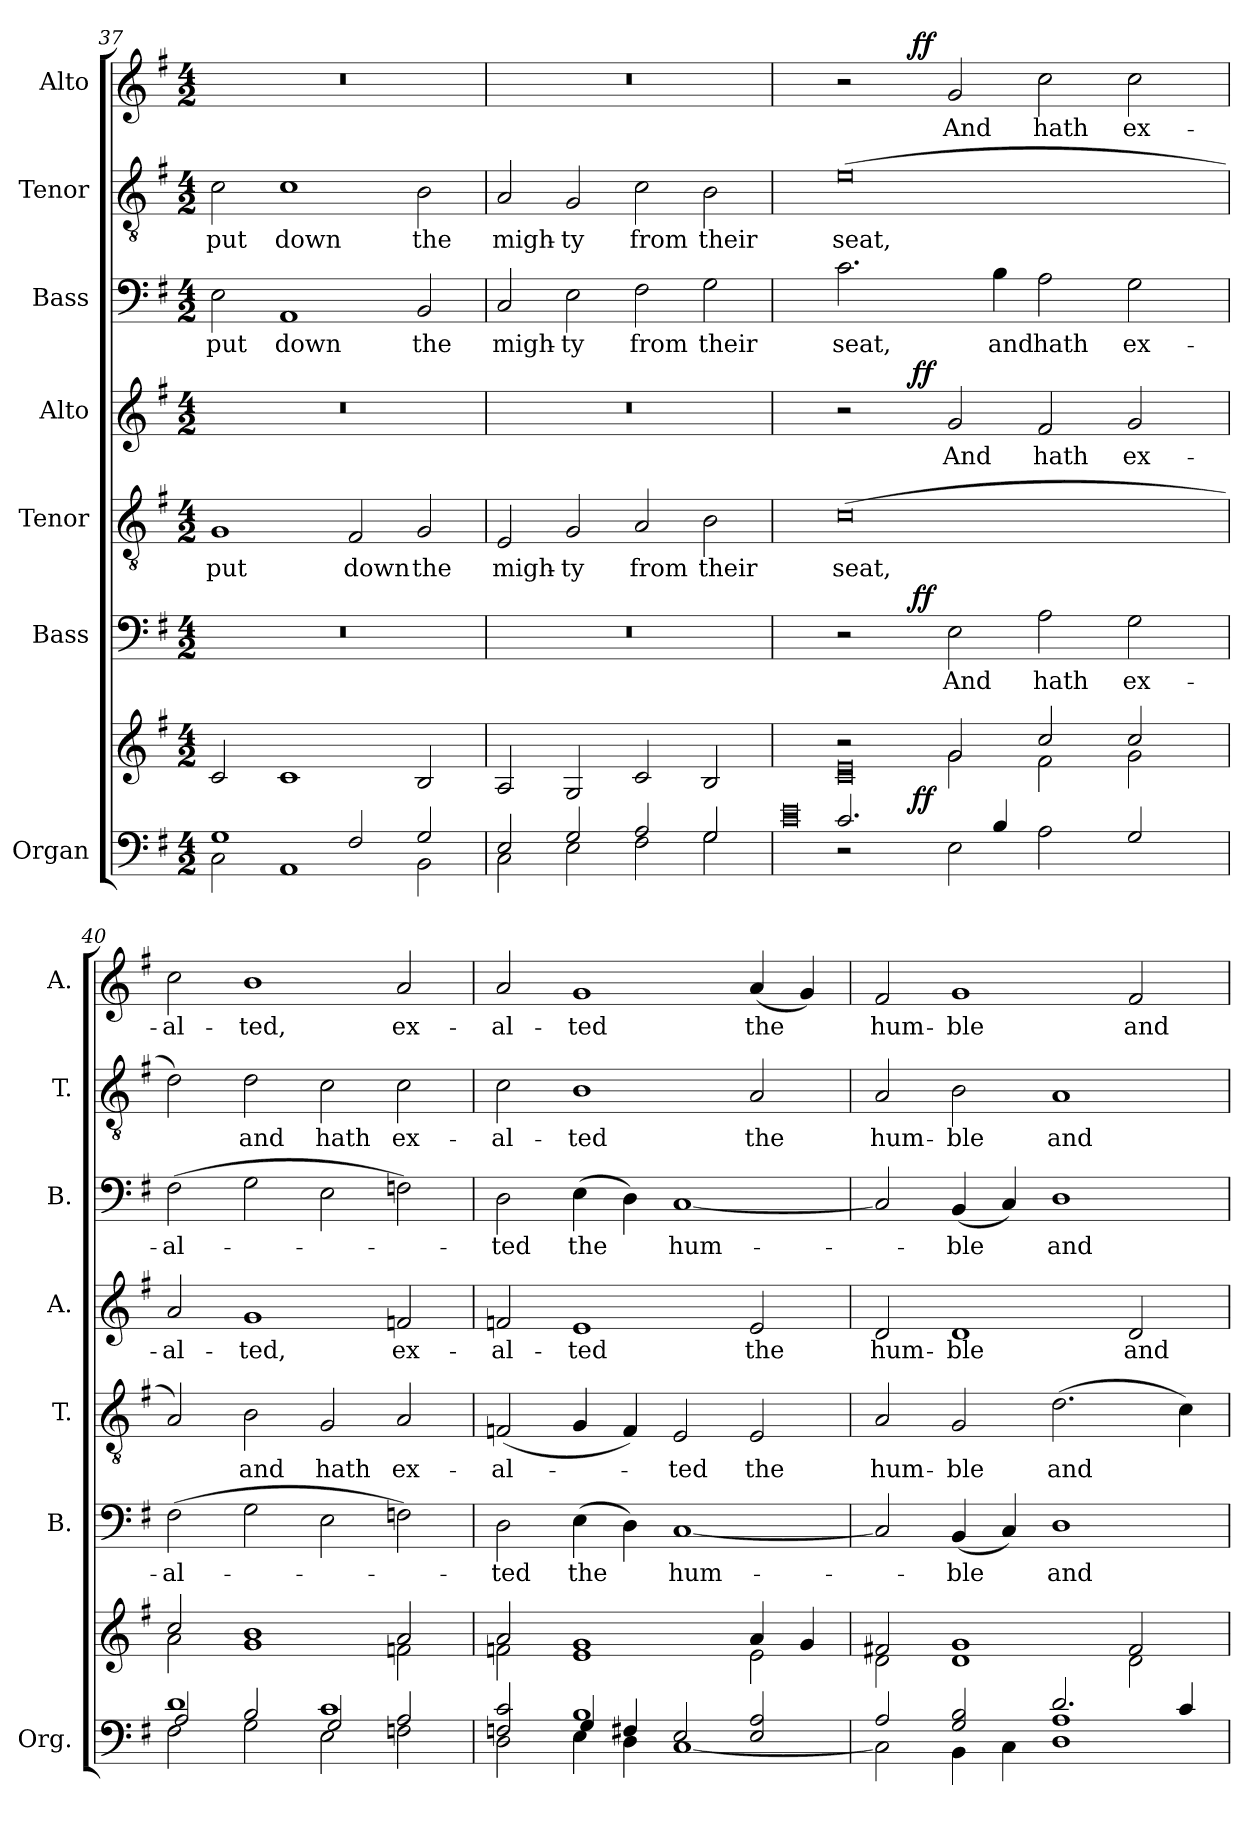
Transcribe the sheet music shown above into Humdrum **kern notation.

**kern	**kern	**dynam	**kern	**text	**dynam	**kern	**text	**kern	**text	**dynam	**kern	**text	**kern	**text	**kern	**text	**dynam
*part7	*part7	*part7	*part6	*part6	*part6	*part5	*part5	*part4	*part4	*part4	*part3	*part3	*part2	*part2	*part1	*part1	*part1
*staff8	*staff7	*staff7/8	*staff6	*staff6	*staff6	*staff5	*staff5	*staff4	*staff4	*staff4	*staff3	*staff3	*staff2	*staff2	*staff1	*staff1	*staff1
*I"Organ	*	*	*I"Bass	*	*	*I"Tenor	*	*I"Alto	*	*	*I"Bass	*	*I"Tenor	*	*I"Alto	*	*
*I'Org.	*	*	*I'B.	*	*	*I'T.	*	*I'A.	*	*	*I'B.	*	*I'T.	*	*I'A.	*	*
*clefF4	*clefG2	*	*clefF4	*	*	*clefGv2	*	*clefG2	*	*	*clefF4	*	*clefGv2	*	*clefG2	*	*
*	*	*	*	*	*	*ITrd7c12	*	*	*	*	*	*	*ITrd7c12	*	*	*	*
*k[f#]	*k[f#]	*	*k[f#]	*	*	*k[f#]	*	*k[f#]	*	*	*k[f#]	*	*k[f#]	*	*k[f#]	*	*
*G:	*G:	*	*G:	*	*	*G:	*	*G:	*	*	*G:	*	*G:	*	*G:	*	*
*M4/2	*M4/2	*	*M4/2	*	*	*M4/2	*	*M4/2	*	*	*M4/2	*	*M4/2	*	*M4/2	*	*
=37	=37	=37	=37	=37	=37	=37	=37	=37	=37	=37	=37	=37	=37	=37	=37	=37	=37
*^	*	*	*	*	*	*	*	*	*	*	*	*	*	*	*	*	*
!	!	!	!	!LO:N:vis=1	!	!	!	!	!	!	!	!	!	!	!	!	!	!
!	!	!	!	!	!	!	!	!LO:LY:b:color=#000000	!LO:N:vis=1	!	!	!	!	!	!	!	!	!
!	!	!	!	!	!	!	!	!	!	!	!	!	!LO:LY:b:color=#000000	!	!	!	!	!
!	!	!	!	!	!	!	!	!	!	!	!	!	!	!	!LO:LY:b:color=#000000	!LO:N:vis=1	!	!
1Gi	2Ci\	2ci/	.	0r	.	.	1GGi	put	0r	.	.	2Ei\	put	2Ci\	put	0r	.	.
!	!	!	!	!	!	!	!	!	!	!	!	!	!LO:LY:b:color=#000000	!	!	!	!	!
!	!	!	!	!	!	!	!	!	!	!	!	!	!	!	!LO:LY:b:color=#000000	!	!	!
.	1AAi	1ci	.	.	.	.	.	.	.	.	.	1AAi	down	1Ci	down	.	.	.
!	!	!	!	!	!	!	!	!LO:LY:b:color=#000000	!	!	!	!	!	!	!	!	!	!
2F#i/	.	.	.	.	.	.	2FF#i/	down	.	.	.	.	.	.	.	.	.	.
!	!	!	!	!	!	!	!	!LO:LY:b:color=#000000	!	!	!	!	!	!	!	!	!	!
!	!	!	!	!	!	!	!	!	!	!	!	!	!LO:LY:b:color=#000000	!	!	!	!	!
!	!	!	!	!	!	!	!	!	!	!	!	!	!	!	!LO:LY:b:color=#000000	!	!	!
2Gi/	2BBi\	2Bi/	.	.	.	.	2GGi/	the	.	.	.	2BBi/	the	2BBi\	the	.	.	.
=38	=38	=38	=38	=38	=38	=38	=38	=38	=38	=38	=38	=38	=38	=38	=38	=38	=38	=38
!	!	!	!	!LO:N:vis=1	!	!	!	!	!	!	!	!	!	!	!	!	!	!
!	!	!	!	!	!	!	!	!LO:LY:b:color=#000000	!LO:N:vis=1	!	!	!	!	!	!	!	!	!
!	!	!	!	!	!	!	!	!	!	!	!	!	!LO:LY:b:color=#000000	!	!	!	!	!
!	!	!	!	!	!	!	!	!	!	!	!	!	!	!	!LO:LY:b:color=#000000	!LO:N:vis=1	!	!
2Ei/	2Ci\	2Ai/	.	0r	.	.	2EEi/	migh-	0r	.	.	2Ci/	migh-	2AAi/	migh-	0r	.	.
!	!	!	!	!	!	!	!	!LO:LY:b:color=#000000	!	!	!	!	!	!	!	!	!	!
!	!	!	!	!	!	!	!	!	!	!	!	!	!LO:LY:b:color=#000000	!	!	!	!	!
!	!	!	!	!	!	!	!	!	!	!	!	!	!	!	!LO:LY:b:color=#000000	!	!	!
2Gi/	2Ei\	2Gi/	.	.	.	.	2GGi/	-ty	.	.	.	2Ei\	-ty	2GGi/	-ty	.	.	.
!	!	!	!	!	!	!	!	!LO:LY:b:color=#000000	!	!	!	!	!	!	!	!	!	!
!	!	!	!	!	!	!	!	!	!	!	!	!	!LO:LY:b:color=#000000	!	!	!	!	!
!	!	!	!	!	!	!	!	!	!	!	!	!	!	!	!LO:LY:b:color=#000000	!	!	!
2Ai/	2F#i\	2ci/	.	.	.	.	2AAi/	from	.	.	.	2F#i\	from	2Ci\	from	.	.	.
!	!	!	!	!	!	!	!	!LO:LY:b:color=#000000	!	!	!	!	!	!	!	!	!	!
!	!	!	!	!	!	!	!	!	!	!	!	!	!LO:LY:b:color=#000000	!	!	!	!	!
!	!	!	!	!	!	!	!	!	!	!	!	!	!	!	!LO:LY:b:color=#000000	!	!	!
2Gi/	2Gi\	2Bi/	.	.	.	.	2BBi\	their	.	.	.	2Gi\	their	2BBi\	their	.	.	.
=39	=39	=39	=39	=39	=39	=39	=39	=39	=39	=39	=39	=39	=39	=39	=39	=39	=39	=39
*	*^	*^	*	*	*	*	*	*	*	*	*	*	*	*	*	*	*	*
*	*	*	*	*^	*	*	*	*	*	*	*	*	*	*	*	*	*	*	*	*
!	!	!	!	!	!	!	!	!	!	!	!LO:LY:b:color=#000000	!	!	!	!	!	!	!	!	!	!
!	!	!	!	!	!	!	!	!	!	!	!	!	!	!	!	!LO:LY:b:color=#000000	!	!	!	!	!
!	!	!	!	!	!	!	!	!	!	!	!	!	!	!	!	!	!	!LO:LY:b:color=#000000	!	!	!
*	*	*	*	*	*^	*	*^	*	*	*	*	*^	*	*	*	*	*	*	*^	*	*
2.ci/	2r	0ci 0ei	2r	2r	0ci 0ei	4ryy	.	2r	4ryy	.	.	(0Ci	seat,	2r	4ryy	.	.	2.ci\	seat,	(0Ei	seat,	2r	4ryy	.	.
.	.	.	.	.	.	16ryy	.	.	16ryy	.	.	.	.	.	16ryy	.	.	.	.	.	.	.	16ryy	.	.
.	.	.	.	.	.	64.ryy	.	.	64.ryy	.	.	.	.	.	64.ryy	.	.	.	.	.	.	.	64.ryy	.	.
.	.	.	.	.	.	1ryy	ff	.	1ryy	.	ff	.	.	.	1ryy	.	ff	.	.	.	.	.	1ryy	.	ff
!	!	!	!	!	!	!	!	!	!	!LO:LY:b:color=#000000	!	!	!	!	!	!	!	!	!	!	!	!	!	!	!
!	!	!	!	!	!	!	!	!	!	!	!	!	!	!	!	!LO:LY:b:color=#000000	!	!	!	!	!	!	!	!	!
!	!	!	!	!	!	!	!	!	!	!	!	!	!	!	!	!	!	!	!	!	!	!	!	!LO:LY:b:color=#000000	!
.	2Ei\	.	2gi/	2gi\	.	.	.	2Ei\	.	And	.	.	.	2gi/	.	And	.	.	.	.	.	2gi/	.	And	.
!	!	!	!	!	!	!	!	!	!	!	!	!	!	!	!	!	!	!	!LO:LY:b:color=#000000	!	!	!	!	!	!
4Bi/	.	.	.	.	.	.	.	.	.	.	.	.	.	.	.	.	.	4Bi\	and	.	.	.	.	.	.
!	!	!	!	!	!	!	!	!	!	!LO:LY:b:color=#000000	!	!	!	!	!	!	!	!	!	!	!	!	!	!	!
!	!	!	!	!	!	!	!	!	!	!	!	!	!	!	!	!LO:LY:b:color=#000000	!	!	!	!	!	!	!	!	!
!	!	!	!	!	!	!	!	!	!	!	!	!	!	!	!	!	!	!	!LO:LY:b:color=#000000	!	!	!	!	!	!
!	!	!	!	!	!	!	!	!	!	!	!	!	!	!	!	!	!	!	!	!	!	!	!	!LO:LY:b:color=#000000	!
2Ai\	1ryy	.	2cci/	2f#i\	.	.	.	2Ai\	.	hath	.	.	.	2f#i/	.	hath	.	2Ai\	hath	.	.	2cci\	.	hath	.
.	.	.	.	.	.	2ryy	.	.	2ryy	.	.	.	.	.	2ryy	.	.	.	.	.	.	.	2ryy	.	.
!	!	!	!	!	!	!	!	!	!	!LO:LY:b:color=#000000	!	!	!	!	!	!	!	!	!	!	!	!	!	!	!
!	!	!	!	!	!	!	!	!	!	!	!	!	!	!	!	!LO:LY:b:color=#000000	!	!	!	!	!	!	!	!	!
!	!	!	!	!	!	!	!	!	!	!	!	!	!	!	!	!	!	!	!LO:LY:b:color=#000000	!	!	!	!	!	!
!	!	!	!	!	!	!	!	!	!	!	!	!	!	!	!	!	!	!	!	!	!	!	!	!LO:LY:b:color=#000000	!
2Gi/	.	.	2cci/	2gi\	.	.	.	2Gi\	.	ex-	.	.	.	2gi/	.	ex-	.	2Gi\	ex-	.	.	2cci\	.	ex-	.
.	.	.	.	.	.	8ryy	.	.	8ryy	.	.	.	.	.	8ryy	.	.	.	.	.	.	.	8ryy	.	.
.	.	.	.	.	.	32ryy	.	.	32ryy	.	.	.	.	.	32ryy	.	.	.	.	.	.	.	32ryy	.	.
.	.	.	.	.	.	128ryy	.	.	128ryy	.	.	.	.	.	128ryy	.	.	.	.	.	.	.	128ryy	.	.
*	*	*	*	*v	*v	*v	*	*	*	*	*	*	*	*v	*v	*	*	*	*	*	*	*v	*v	*	*
*	*	*	*	*	*	*v	*v	*	*	*	*	*	*	*	*	*	*	*	*	*	*
=40	=40	=40	=40	=40	=40	=40	=40	=40	=40	=40	=40	=40	=40	=40	=40	=40	=40	=40	=40	=40
*	*	*	*^	*^	*	*^	*	*	*	*	*^	*	*	*	*	*	*	*^	*	*
!	!	!	!	!	!	!	!	!	!	!LO:LY:b:color=#000000	!	!	!	!	!	!	!	!	!	!	!	!	!	!	!
*	*	*	*	*v	*v	*v	*	*	*	*	*	*	*	*v	*v	*	*	*	*	*	*	*v	*v	*	*
*	*	*	*	*	*	*v	*v	*	*	*	*	*	*	*	*	*	*	*	*	*	*
*	*	*	*^	*^	*	*^	*	*	*	*	*^	*	*	*	*	*	*	*^	*	*
!	!	!	!	!	!	!	!	!	!	!	!	!	!	!	!	!LO:LY:b:color=#000000	!	!	!	!	!	!	!	!	!
*	*	*	*	*v	*v	*v	*	*	*	*	*	*	*	*v	*v	*	*	*	*	*	*	*v	*v	*	*
*	*	*	*	*	*	*v	*v	*	*	*	*	*	*	*	*	*	*	*	*	*	*
*	*	*	*^	*^	*	*^	*	*	*	*	*^	*	*	*	*	*	*	*^	*	*
!	!	!	!	!	!	!	!	!	!	!	!	!	!	!	!	!	!	!	!LO:LY:b:color=#000000	!	!	!	!	!	!
*	*	*	*	*v	*v	*v	*	*	*	*	*	*	*	*v	*v	*	*	*	*	*	*	*v	*v	*	*
*	*	*	*	*	*	*v	*v	*	*	*	*	*	*	*	*	*	*	*	*	*	*
*	*	*	*^	*^	*	*^	*	*	*	*	*^	*	*	*	*	*	*	*^	*	*
!	!	!	!	!	!	!	!	!	!	!	!	!	!	!	!	!	!	!	!	!	!	!	!	!LO:LY:b:color=#000000	!
*	*	*	*	*v	*v	*v	*	*	*	*	*	*	*	*v	*v	*	*	*	*	*	*	*v	*v	*	*
*	*	*	*	*	*	*v	*v	*	*	*	*	*	*	*	*	*	*	*	*	*	*
1di	2F#i\	2Ai/	2cci/	2ai\	.	(2F#i\	-al-	.	2AAi/)	.	2ai/	-al-	.	(2F#i\	-al-	2Di\)	.	2cci\	-al-	.
!	!	!	!	!	!	!	!	!	!	!LO:LY:b:color=#000000	!	!	!	!	!	!	!	!	!	!
!	!	!	!	!	!	!	!	!	!	!	!	!LO:LY:b:color=#000000	!	!	!	!	!	!	!	!
!	!	!	!	!	!	!	!	!	!	!	!	!	!	!	!	!	!LO:LY:b:color=#000000	!	!	!
!	!	!	!	!	!	!	!	!	!	!	!	!	!	!	!	!	!	!	!LO:LY:b:color=#000000	!
.	2Gi\	2Bi/	1bi	1gi	.	2Gi\	.	.	2BBi\	and	1gi	-ted,	.	2Gi\	.	2Di\	and	1bi	-ted,	.
!	!	!	!	!	!	!	!	!	!	!LO:LY:b:color=#000000	!	!	!	!	!	!	!	!	!	!
!	!	!	!	!	!	!	!	!	!	!	!	!	!	!	!	!	!LO:LY:b:color=#000000	!	!	!
1ci	2Ei\	2Gi/	.	.	.	2Ei\	.	.	2GGi/	hath	.	.	.	2Ei\	.	2Ci\	hath	.	.	.
!	!	!	!	!	!	!	!	!	!	!LO:LY:b:color=#000000	!	!	!	!	!	!	!	!	!	!
!	!	!	!	!	!	!	!	!	!	!	!	!LO:LY:b:color=#000000	!	!	!	!	!	!	!	!
!	!	!	!	!	!	!	!	!	!	!	!	!	!	!	!	!	!LO:LY:b:color=#000000	!	!	!
!	!	!	!	!	!	!	!	!	!	!	!	!	!	!	!	!	!	!	!LO:LY:b:color=#000000	!
.	2Fni\	2Ai/	2ai/	2fni\	.	2Fni\)	.	.	2AAi/	ex-	2fni/	ex-	.	2Fni\)	.	2Ci\	ex-	2ai/	ex-	.
!!LO:LB:g=z
=41	=41	=41	=41	=41	=41	=41	=41	=41	=41	=41	=41	=41	=41	=41	=41	=41	=41	=41	=41	=41
!	!	!	!	!	!	!	!LO:LY:b:color=#000000	!	!	!	!	!	!	!	!	!	!	!	!	!
!	!	!	!	!	!	!	!	!	!	!LO:LY:b:color=#000000	!	!	!	!	!	!	!	!	!	!
!	!	!	!	!	!	!	!	!	!	!	!	!LO:LY:b:color=#000000	!	!	!	!	!	!	!	!
!	!	!	!	!	!	!	!	!	!	!	!	!	!	!	!LO:LY:b:color=#000000	!	!	!	!	!
!	!	!	!	!	!	!	!	!	!	!	!	!	!	!	!	!	!LO:LY:b:color=#000000	!	!	!
!	!	!	!	!	!	!	!	!	!	!	!	!	!	!	!	!	!	!	!LO:LY:b:color=#000000	!
2Fni/ 2ci	2Di\	2ryy	2ai/	2fni\	.	2Di\	-ted	.	(2FFni/	-al-	2fni/	-al-	.	2Di\	-ted	2Ci\	-al-	2ai/	-al-	.
!	!	!	!	!	!	!	!LO:LY:b:color=#000000	!	!	!	!	!	!	!	!	!	!	!	!	!
!	!	!	!	!	!	!	!	!	!	!	!	!LO:LY:b:color=#000000	!	!	!	!	!	!	!	!
!	!	!	!	!	!	!	!	!	!	!	!	!	!	!	!LO:LY:b:color=#000000	!	!	!	!	!
!	!	!	!	!	!	!	!	!	!	!	!	!	!	!	!	!	!LO:LY:b:color=#000000	!	!	!
!	!	!	!	!	!	!	!	!	!	!	!	!	!	!	!	!	!	!	!LO:LY:b:color=#000000	!
1Bi	4Ei\	4Gi/	1gi	1ei	.	(4Ei\	the	.	4GGi/	.	1ei	-ted	.	(4Ei\	the	1BBi	-ted	1gi	-ted	.
.	4Di\	4F#Xi/	.	.	.	4Di\)	.	.	4FFi/)	.	.	.	.	4Di\)	.	.	.	.	.	.
!	!	!	!	!	!	!	!LO:LY:b:color=#000000	!	!	!	!	!	!	!	!	!	!	!	!	!
!	!	!	!	!	!	!	!	!	!	!LO:LY:b:color=#000000	!	!	!	!	!	!	!	!	!	!
!	!	!	!	!	!	!	!	!	!	!	!	!	!	!	!LO:LY:b:color=#000000	!	!	!	!	!
.	[1Ci	2Ei/	.	.	.	[1Ci	hum-	.	2EEi/	-ted	.	.	.	[1Ci	hum-	.	.	.	.	.
!	!	!	!	!	!	!	!	!	!	!LO:LY:b:color=#000000	!	!	!	!	!	!	!	!	!	!
!	!	!	!	!	!	!	!	!	!	!	!	!LO:LY:b:color=#000000	!	!	!	!	!	!	!	!
!	!	!	!	!	!	!	!	!	!	!	!	!	!	!	!	!	!LO:LY:b:color=#000000	!	!	!
!	!	!	!	!	!	!	!	!	!	!	!	!	!	!	!	!	!	!	!LO:LY:b:color=#000000	!
2Ei/ 2Ai	.	2ryy	4ai/	2ei\	.	.	.	.	2EEi/	the	2ei/	the	.	.	.	2AAi/	the	(4ai/	the	.
.	.	.	4gi/	.	.	.	.	.	.	.	.	.	.	.	.	.	.	4gi/)	.	.
*	*v	*v	*	*	*	*	*	*	*	*	*	*	*	*	*	*	*	*	*	*
=42	=42	=42	=42	=42	=42	=42	=42	=42	=42	=42	=42	=42	=42	=42	=42	=42	=42	=42	=42
!	!	!	!	!	!	!	!	!	!LO:LY:b:color=#000000	!	!	!	!	!	!	!	!	!	!
!	!	!	!	!	!	!	!	!	!	!	!LO:LY:b:color=#000000	!	!	!	!	!	!	!	!
!	!	!	!	!	!	!	!	!	!	!	!	!	!	!	!	!LO:LY:b:color=#000000	!	!	!
!	!	!	!	!	!	!	!	!	!	!	!	!	!	!	!	!	!	!LO:LY:b:color=#000000	!
2Ai/	2Ci\]	2f#Xi/	2di\	.	2Ci/]	.	.	2AAi/	hum-	2di/	hum-	.	2Ci/]	.	2AAi/	hum-	2f#i/	hum-	.
!	!	!	!	!	!	!LO:LY:b:color=#000000	!	!	!	!	!	!	!	!	!	!	!	!	!
!	!	!	!	!	!	!	!	!	!LO:LY:b:color=#000000	!	!	!	!	!	!	!	!	!	!
!	!	!	!	!	!	!	!	!	!	!	!LO:LY:b:color=#000000	!	!	!	!	!	!	!	!
!	!	!	!	!	!	!	!	!	!	!	!	!	!	!LO:LY:b:color=#000000	!	!	!	!	!
!	!	!	!	!	!	!	!	!	!	!	!	!	!	!	!	!LO:LY:b:color=#000000	!	!	!
!	!	!	!	!	!	!	!	!	!	!	!	!	!	!	!	!	!	!LO:LY:b:color=#000000	!
2Gi/ 2Bi	4BBi\	1gi	1di	.	(4BBi/	-ble	.	2GGi/	-ble	1di	-ble	.	(4BBi/	-ble	2BBi\	-ble	1gi	-ble	.
.	4Ci\	.	.	.	4Ci/)	.	.	.	.	.	.	.	4Ci/)	.	.	.	.	.	.
!	!	!	!	!	!	!LO:LY:b:color=#000000	!	!	!	!	!	!	!	!	!	!	!	!	!
!	!	!	!	!	!	!	!	!	!LO:LY:b:color=#000000	!	!	!	!	!	!	!	!	!	!
!	!	!	!	!	!	!	!	!	!	!	!	!	!	!LO:LY:b:color=#000000	!	!	!	!	!
!	!	!	!	!	!	!	!	!	!	!	!	!	!	!	!	!LO:LY:b:color=#000000	!	!	!
2.di/	1Di 1Ai	.	.	.	1Di	and	.	(2.Di\	and	.	.	.	1Di	and	1AAi	and	.	.	.
!	!	!	!	!	!	!	!	!	!	!	!LO:LY:b:color=#000000	!	!	!	!	!	!	!	!
!	!	!	!	!	!	!	!	!	!	!	!	!	!	!	!	!	!	!LO:LY:b:color=#000000	!
.	.	2f#i/	2di\	.	.	.	.	.	.	2di/	and	.	.	.	.	.	2f#i/	and	.
4ci/	.	.	.	.	.	.	.	4Ci\)	.	.	.	.	.	.	.	.	.	.	.
*v	*v	*	*	*	*	*	*	*	*	*	*	*	*	*	*	*	*	*	*
*	*v	*v	*	*	*	*	*	*	*	*	*	*	*	*	*	*	*	*
=	=	=	=	=	=	=	=	=	=	=	=	=	=	=	=	=	=
*-	*-	*-	*-	*-	*-	*-	*-	*-	*-	*-	*-	*-	*-	*-	*-	*-	*-
